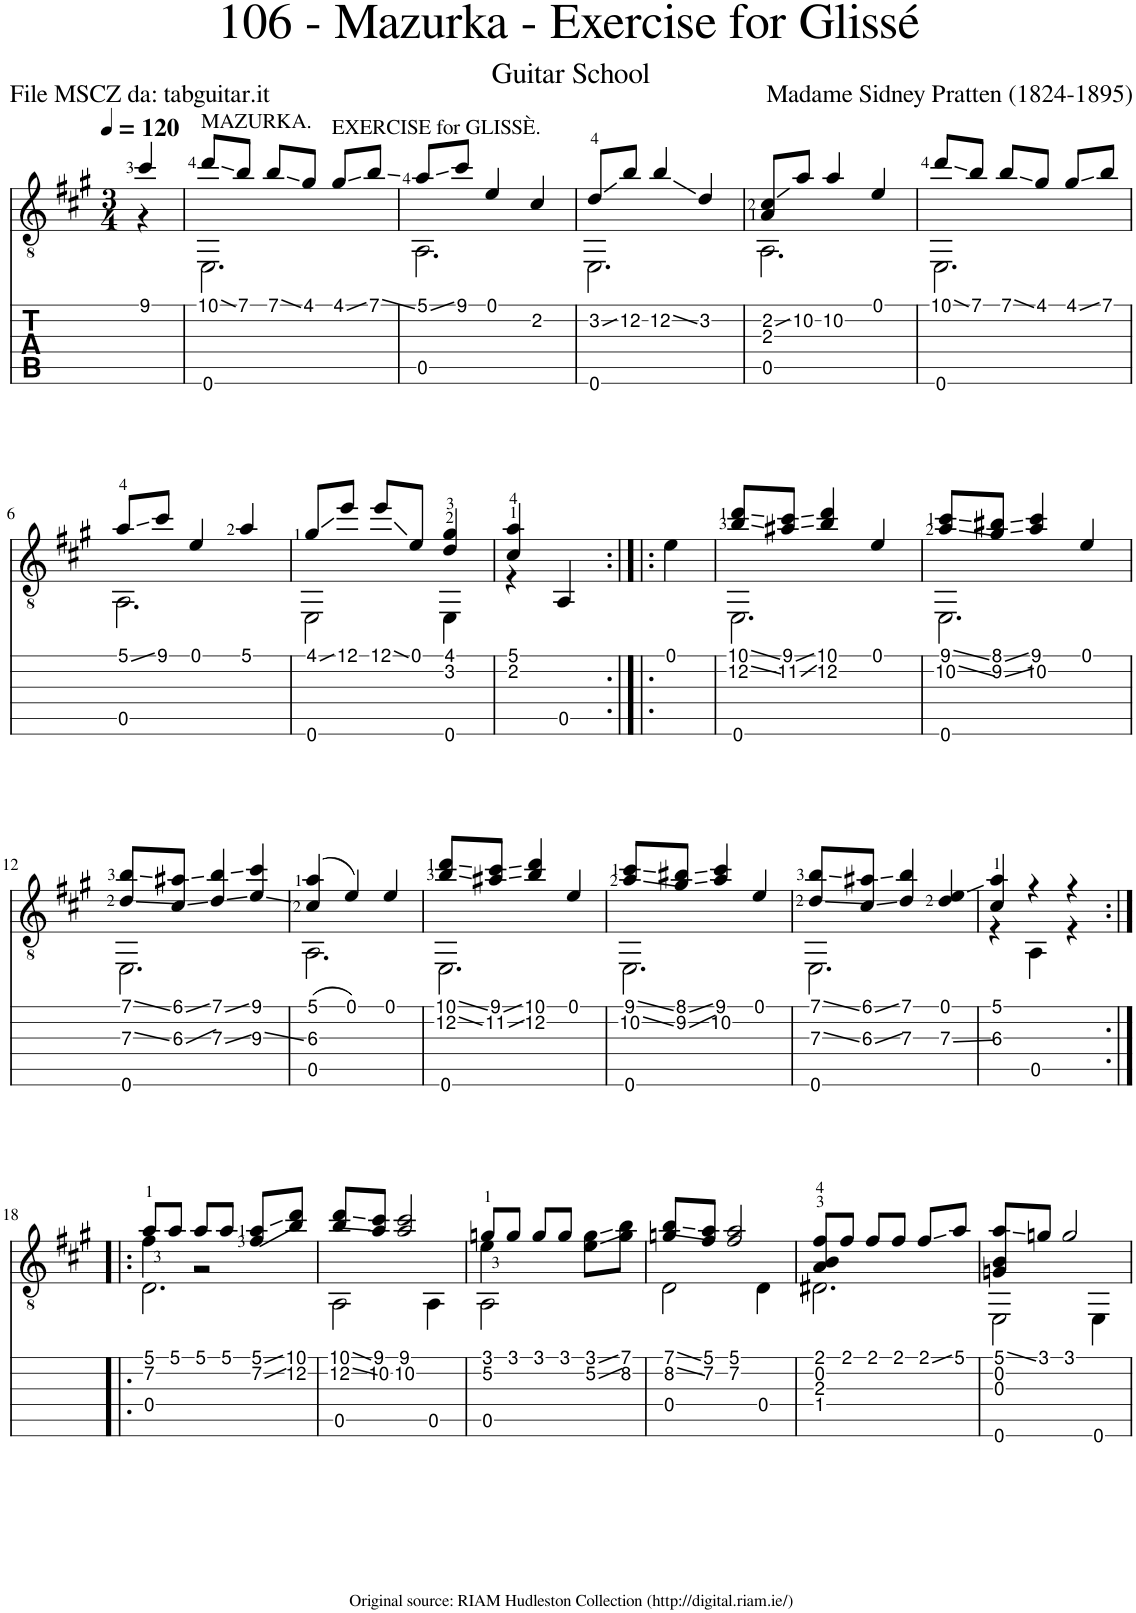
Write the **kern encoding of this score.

**kern	**kern
*part1	*part1
*staff2	*staff1
*I"Guitar	*
*I'Guit.	*
*stria6	*
*	*clefGv2
*k[f#c#g#]	*k[f#c#g#]
*M3/4	*M3/4
*MM120	*MM120
=	=
*^	*^
4cc#	4r	4cc#/	4r
=1	=1	=1	=1
!	!	!LO:TX:a:t=MAZURKA.	!
8ddL	2.EE	8dd/L	2.EE\
8bJ	.	8b/J	.
8bL	.	8b/L	.
8g#J	.	8g#/J	.
!	!	!LO:TX:a:t=EXERCISE for GLISSÈ.	!
8g#L	.	8g#/L	.
8bJ	.	8b/J	.
=2	=2	=2	=2
8aL	2.AA	8a/L	2.AA\
8cc#J	.	8cc#/J	.
4e	.	4e/	.
4c#	.	4c#/	.
=3	=3	=3	=3
8dL	2.EE	8d/L	2.EE\
8bJ	.	8b/J	.
4b	.	4b/	.
4d	.	4d/	.
=4	=4	=4	=4
8A\ 8c#\L	2.AA	8A/ 8c#/L	2.AA\
8aJ	.	8a/J	.
4a	.	4a/	.
4e	.	4e/	.
=5	=5	=5	=5
8ddL	2.EE	8dd/L	2.EE\
8bJ	.	8b/J	.
8bL	.	8b/L	.
8g#J	.	8g#/J	.
8g#L	.	8g#/L	.
8bJ	.	8b/J	.
!!LO:LB:g=z	!!
=6	=6	=6	=6
8aL	2.AA	8a/L	2.AA\
8cc#J	.	8cc#/J	.
4e	.	4e/	.
4a	.	4a/	.
=7	=7	=7	=7
8g#L	2EE	8g#/L	2EE\
8eeJ	.	8ee/J	.
8eeL	.	8ee/L	.
8eJ	.	8e/J	.
4d 4g#	4EE	4d/ 4g#/	4EE\
=8	=8	=8	=8
4c# 4a	4r	4c#/ 4a/	4r
4AA	4ryy	4AA/	4ryy
*v	*v	*	*
*	*v	*v
=9:|!|:	=9:|!|:
4e	4e\
=10	=10
*^	*^
8b\ 8dd\L	2.EE	8b/ 8dd/L	2.EE\
8a#\ 8cc#\J	.	8a#X/ 8cc#/J	.
4b 4dd	.	4b/ 4dd/	.
4e	.	4e/	.
=11	=11	=11	=11
8a\ 8cc#\L	2.EE	8a/ 8cc#/L	2.EE\
8g#\ 8b#\J	.	8g#/ 8b#X/J	.
4a 4cc#	.	4a/ 4cc#/	.
4e	.	4e/	.
!!LO:LB:g=z	!!
=12	=12	=12	=12
8d\ 8b\L	2.EE	8d/ 8b/L	2.EE\
8c#\ 8a#\J	.	8c#/ 8a#X/J	.
4d 4b	.	4d/ 4b/	.
4e 4cc#	.	4e/ 4cc#/	.
=13	=13	=13	=13
4c# 4a	2.AA	(4c#/ 4a/	2.AA\
4e	.	4e/)	.
4e	.	4e/	.
=14	=14	=14	=14
8b\ 8dd\L	2.EE	8b/ 8dd/L	2.EE\
8a#\ 8cc#\J	.	8a#X/ 8cc#/J	.
4b 4dd	.	4b/ 4dd/	.
4e	.	4e/	.
=15	=15	=15	=15
8a\ 8cc#\L	2.EE	8a/ 8cc#/L	2.EE\
8g#\ 8b#X\J	.	8g#/ 8b#X/J	.
4a 4cc#	.	4a/ 4cc#/	.
4e	.	4e/	.
=16	=16	=16	=16
8d\ 8b\L	2.EE	8d/ 8b/L	2.EE\
8c#\ 8a#X\J	.	8c#/ 8a#X/J	.
4d 4b	.	4d/ 4b/	.
4d 4e	.	4d/ 4e/	.
=17	=17	=17	=17
4c# 4a	4r	4c#/ 4a/	4r
4r	4AA	4r	4AA\
4r	4r	4r	4r
!!LO:LB:g=z
=18:|!|:	=18:|!|:	=18:|!|:	=18:|!|:
*	*^	*	*^
8aL	4f#	2.D	8a/L	4f#\	2.D\
8aJ	.	.	8a/J	.	.
8aL	2r	.	8a/L	2r	.
8aJ	.	.	8a/J	.	.
8f#\ 8a\L	.	.	8f#/ 8a/L	.	.
8b\ 8dd\J	.	.	8b/ 8dd/J	.	.
*	*v	*v	*	*	*
*	*	*	*v	*v
=19	=19	=19	=19
8b\ 8dd\L	2AA	8b/ 8dd/L	2AA\
8a\ 8cc#\J	.	8a/ 8cc#/J	.
2a 2cc#	.	2a/ 2cc#/	.
.	4AA	.	4AA\
=20	=20	=20	=20
*	*^	*	*^
8gL	4e	2AA	8gn/L	4e\	2AA\
8gJ	.	.	8g/J	.	.
8gL	2ryy	.	8g/L	2ryy	.
8gJ	.	.	8g/J	.	.
8e\ 8g\L	.	4ryy	8e\ 8g\L	.	4ryy
8g\ 8b\J	.	.	8g\ 8b\J	.	.
*	*v	*v	*	*	*
*	*	*	*v	*v
=21	=21	=21	=21
8g\ 8b\L	2D	8gn/ 8b/L	2D\
8f#\ 8a\J	.	8f#/ 8a/J	.
2f# 2a	.	2f#/ 2a/	.
.	4D	.	4D\
=22	=22	=22	=22
8A\ 8B\ 8f#\L	2.D#	8A/ 8B/ 8f#/L	2.D#X\
8f#J	.	8f#/J	.
8f#L	.	8f#/L	.
8f#J	.	8f#/J	.
8f#L	.	8f#/L	.
8aJ	.	8a/J	.
=23	=23	=23	=23
8G\ 8B\ 8a\L	2EE	8Gn/ 8B/ 8a/L	2EE\
8gJ	.	8gn/J	.
2g	.	2g/	.
.	4EE	.	4EE\
*v	*v	*	*
*	*v	*v
=	=
*-	*-
